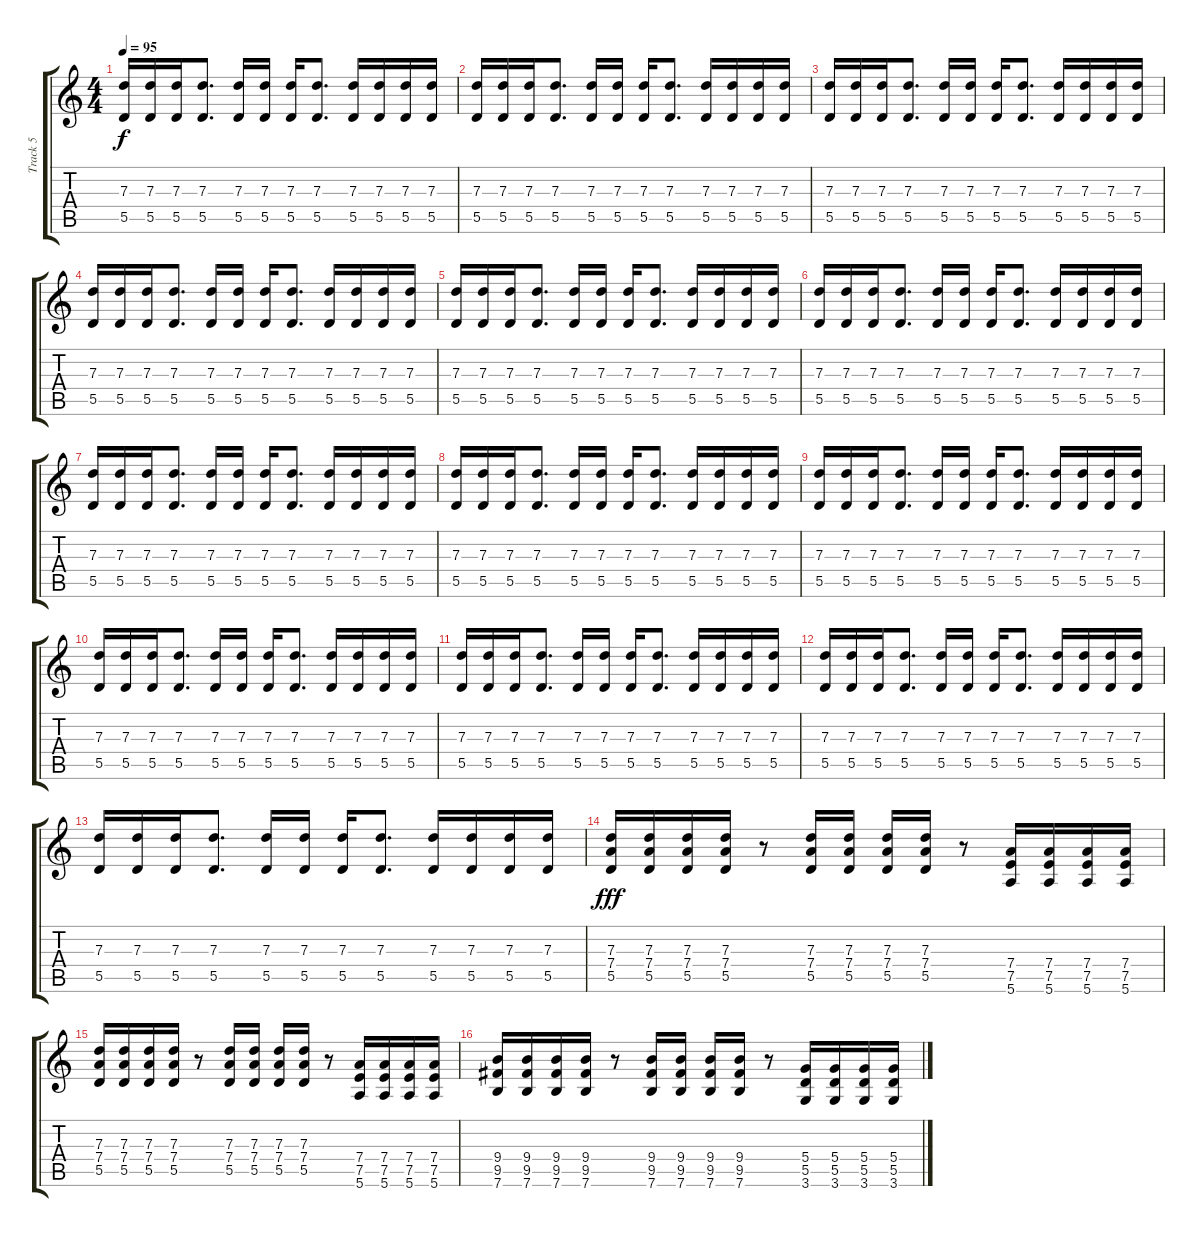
\track ("Track 5" "Track 5") {instrument overdrivenguitar}
\staff {score tabs}
\tuning (E4 B3 G3 D3 A2 E2) {hide}
\ts (4 4)
\tempo 95
\clef g2
\ks c
(7.3 5.5).16{dy f} (7.3 5.5).16 (7.3 5.5).16 (7.3 5.5).8{d} (7.3 5.5).16 (7.3 5.5).16 (7.3 5.5).16 (7.3 5.5).8{d} (7.3 5.5).16 (7.3 5.5).16 (7.3 5.5).16 (7.3 5.5).16 |
(7.3 5.5).16 (7.3 5.5).16 (7.3 5.5).16 (7.3 5.5).8{d} (7.3 5.5).16 (7.3 5.5).16 (7.3 5.5).16 (7.3 5.5).8{d} (7.3 5.5).16 (7.3 5.5).16 (7.3 5.5).16 (7.3 5.5).16 |
(7.3 5.5).16 (7.3 5.5).16 (7.3 5.5).16 (7.3 5.5).8{d} (7.3 5.5).16 (7.3 5.5).16 (7.3 5.5).16 (7.3 5.5).8{d} (7.3 5.5).16 (7.3 5.5).16 (7.3 5.5).16 (7.3 5.5).16 |
(7.3 5.5).16 (7.3 5.5).16 (7.3 5.5).16 (7.3 5.5).8{d} (7.3 5.5).16 (7.3 5.5).16 (7.3 5.5).16 (7.3 5.5).8{d} (7.3 5.5).16 (7.3 5.5).16 (7.3 5.5).16 (7.3 5.5).16 |
(7.3 5.5).16 (7.3 5.5).16 (7.3 5.5).16 (7.3 5.5).8{d} (7.3 5.5).16 (7.3 5.5).16 (7.3 5.5).16 (7.3 5.5).8{d} (7.3 5.5).16 (7.3 5.5).16 (7.3 5.5).16 (7.3 5.5).16 |
(7.3 5.5).16{instrument overdrivenguitar} (7.3 5.5).16 (7.3 5.5).16 (7.3 5.5).8{d} (7.3 5.5).16 (7.3 5.5).16 (7.3 5.5).16 (7.3 5.5).8{d} (7.3 5.5).16 (7.3 5.5).16 (7.3 5.5).16 (7.3 5.5).16 |
(7.3 5.5).16 (7.3 5.5).16 (7.3 5.5).16 (7.3 5.5).8{d} (7.3 5.5).16 (7.3 5.5).16 (7.3 5.5).16 (7.3 5.5).8{d} (7.3 5.5).16 (7.3 5.5).16 (7.3 5.5).16 (7.3 5.5).16 |
(7.3 5.5).16 (7.3 5.5).16 (7.3 5.5).16 (7.3 5.5).8{d} (7.3 5.5).16 (7.3 5.5).16 (7.3 5.5).16 (7.3 5.5).8{d} (7.3 5.5).16 (7.3 5.5).16 (7.3 5.5).16 (7.3 5.5).16 |
(7.3 5.5).16 (7.3 5.5).16 (7.3 5.5).16 (7.3 5.5).8{d} (7.3 5.5).16 (7.3 5.5).16 (7.3 5.5).16 (7.3 5.5).8{d} (7.3 5.5).16 (7.3 5.5).16 (7.3 5.5).16 (7.3 5.5).16 |
(7.3 5.5).16 (7.3 5.5).16 (7.3 5.5).16 (7.3 5.5).8{d} (7.3 5.5).16 (7.3 5.5).16 (7.3 5.5).16 (7.3 5.5).8{d} (7.3 5.5).16 (7.3 5.5).16 (7.3 5.5).16 (7.3 5.5).16 |
(7.3 5.5).16 (7.3 5.5).16 (7.3 5.5).16 (7.3 5.5).8{d} (7.3 5.5).16 (7.3 5.5).16 (7.3 5.5).16 (7.3 5.5).8{d} (7.3 5.5).16 (7.3 5.5).16 (7.3 5.5).16 (7.3 5.5).16 |
(7.3 5.5).16 (7.3 5.5).16 (7.3 5.5).16 (7.3 5.5).8{d} (7.3 5.5).16 (7.3 5.5).16 (7.3 5.5).16 (7.3 5.5).8{d} (7.3 5.5).16 (7.3 5.5).16 (7.3 5.5).16 (7.3 5.5).16 |
(7.3 5.5).16 (7.3 5.5).16 (7.3 5.5).16 (7.3 5.5).8{d} (7.3 5.5).16 (7.3 5.5).16 (7.3 5.5).16 (7.3 5.5).8{d} (7.3 5.5).16 (7.3 5.5).16 (7.3 5.5).16 (7.3 5.5).16 |
(7.3 7.4 5.5).16{dy fff} (7.3 7.4 5.5).16 (7.3 7.4 5.5).16 (7.3 7.4 5.5).16 r.8 (7.3 7.4 5.5).16 (7.3 7.4 5.5).16 (7.3 7.4 5.5).16 (7.3 7.4 5.5).16 r.8 (7.4 7.5 5.6).16 (7.4 7.5 5.6).16 (7.4 7.5 5.6).16 (7.4 7.5 5.6).16 |
(7.3 7.4 5.5).16 (7.3 7.4 5.5).16 (7.3 7.4 5.5).16 (7.3 7.4 5.5).16 r.8 (7.3 7.4 5.5).16 (7.3 7.4 5.5).16 (7.3 7.4 5.5).16 (7.3 7.4 5.5).16 r.8 (7.4 7.5 5.6).16 (7.4 7.5 5.6).16 (7.4 7.5 5.6).16 (7.4 7.5 5.6).16 |
(9.4 9.5 7.6).16 (9.4 9.5 7.6).16 (9.4 9.5 7.6).16 (9.4 9.5 7.6).16 r.8 (9.4 9.5 7.6).16 (9.4 9.5 7.6).16 (9.4 9.5 7.6).16 (9.4 9.5 7.6).16 r.8 (5.4 5.5 3.6).16 (5.4 5.5 3.6).16 (5.4 5.5 3.6).16 (5.4 5.5 3.6).16
